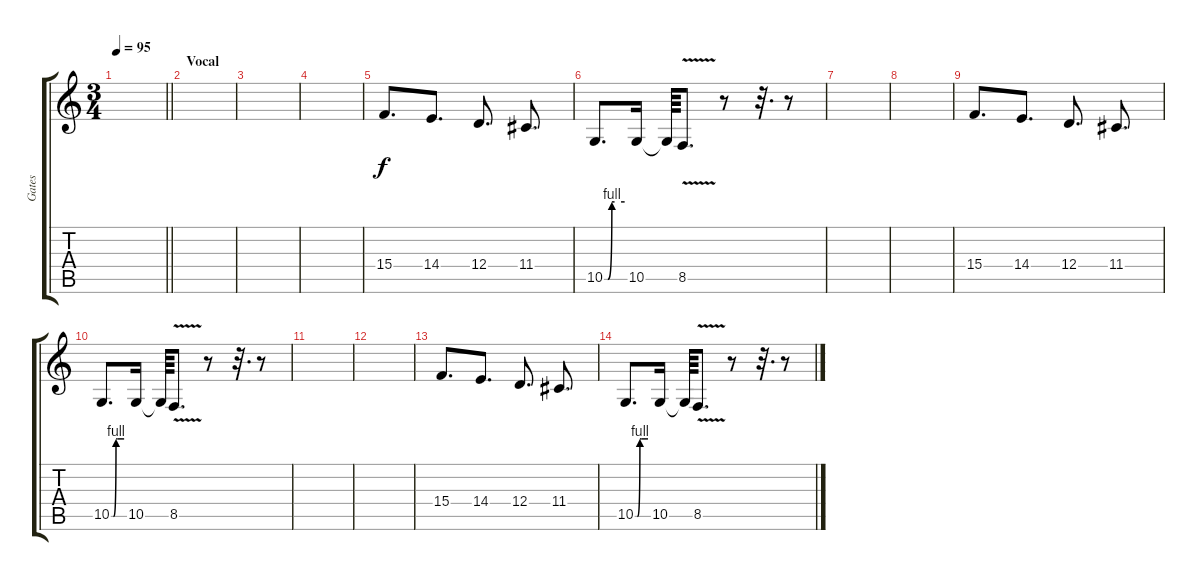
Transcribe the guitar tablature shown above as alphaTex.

\track ("Gates" "Gates") {instrument clarinet}
\staff {score tabs}
\tuning (E4 B3 G3 D3 A2 D2) {hide}
\ts (3 4)
\tempo 95
\clef g2
\barLineRight lightlight
\ks c
|
\section ("" "Vocal")
|
|
|
15.4.8{d} 14.4.8{d} 12.4.8{d} 11.4.8{d} |
10.5{be (custom 0 0 10 0 22 4 30 4 60 4)}.8{d} 10.5.16 10.5{t}.64 8.5{v}.8{d} r.8 r.32{d} r.8 |
|
|
15.4.8{d} 14.4.8{d} 12.4.8{d} 11.4.8{d} |
10.5{be (custom 0 0 10 0 22 4 30 4 60 4)}.8{d} 10.5.16 10.5{t}.64 8.5{v}.8{d} r.8 r.32{d} r.8 |
|
|
15.4.8{d} 14.4.8{d} 12.4.8{d} 11.4.8{d} |
10.5{be (custom 0 0 10 0 22 4 30 4 60 4)}.8{d} 10.5.16 10.5{t}.64 8.5{v}.8{d} r.8 r.32{d} r.8
